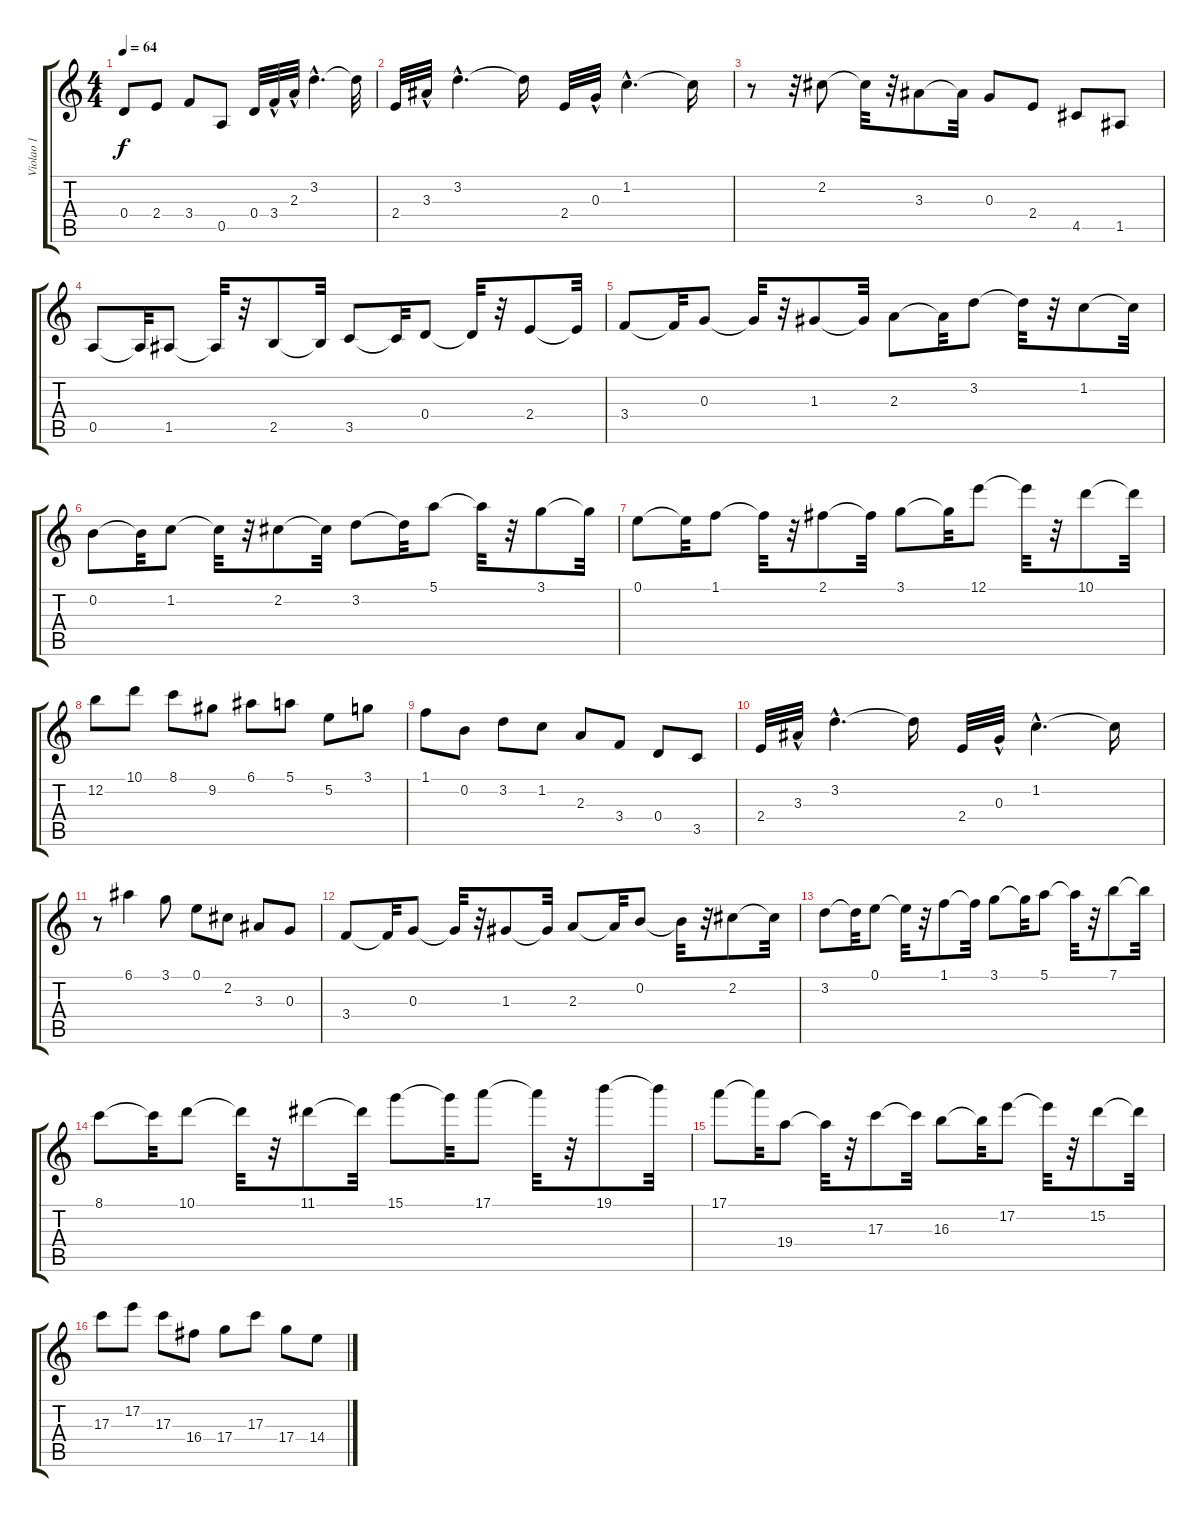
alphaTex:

\track ("Violao 1" "Violao 1") {instrument acousticguitarnylon}
\staff {score tabs}
\tuning (E4 B3 G3 D3 A2 E2) {hide}
\ts (4 4)
\tempo 64
\clef g2
\ks c
0.4.8{dy f} 2.4.8 3.4.8 0.5.8 0.4.32 3.4{hac}.32 2.3{hac}.32 3.2{hac}.4{d} 3.2{t}.32 |
2.4.32 3.3{hac}.32 3.2{hac}.4{d} 3.2{t}.16 2.4.32 0.3{hac}.32 1.2{hac}.4{d} 1.2{t}.16 |
r.8 r.32 2.2.8 2.2{t}.32 r.32 3.3.8 3.3{t}.32 0.3.8 2.4.8 4.5.8 1.5.8 |
0.5.8 0.5{t}.32 1.5.8 1.5{t}.32 r.32 2.5.8 2.5{t}.32 3.5.8 3.5{t}.32 0.4.8 0.4{t}.32 r.32 2.4.8 2.4{t}.32 |
3.4.8 3.4{t}.32 0.3.8 0.3{t}.32 r.32 1.3.8 1.3{t}.32 2.3.8 2.3{t}.32 3.2.8 3.2{t}.32 r.32 1.2.8 1.2{t}.32 |
0.2.8 0.2{t}.32 1.2.8 1.2{t}.32 r.32 2.2.8 2.2{t}.32 3.2.8 3.2{t}.32 5.1.8 5.1{t}.32 r.32 3.1.8 3.1{t}.32 |
0.1.8 0.1{t}.32 1.1.8 1.1{t}.32 r.32 2.1.8 2.1{t}.32 3.1.8 3.1{t}.32 12.1.8 12.1{t}.32 r.32 10.1.8 10.1{t}.32 |
12.2.8 10.1.8 8.1.8 9.2.8 6.1.8 5.1.8 5.2.8 3.1.8 |
1.1.8 0.2.8 3.2.8 1.2.8 2.3.8 3.4.8 0.4.8 3.5.8 |
2.4.32 3.3{hac}.32 3.2{hac}.4{d} 3.2{t}.16 2.4.32 0.3{hac}.32 1.2{hac}.4{d} 1.2{t}.16 |
r.8 6.1.4 3.1.8 0.1.8 2.2.8 3.3.8 0.3.8 |
3.4.8 3.4{t}.32 0.3.8 0.3{t}.32 r.32 1.3.8 1.3{t}.32 2.3.8 2.3{t}.32 0.2.8 0.2{t}.32 r.32 2.2.8 2.2{t}.32 |
3.2.8 3.2{t}.32 0.1.8 0.1{t}.32 r.32 1.1.8 1.1{t}.32 3.1.8 3.1{t}.32 5.1.8 5.1{t}.32 r.32 7.1.8 7.1{t}.32 |
8.1.8 8.1{t}.32 10.1.8 10.1{t}.32 r.32 11.1.8 11.1{t}.32 15.1.8 15.1{t}.32 17.1.8 17.1{t}.32 r.32 19.1.8 19.1{t}.32 |
17.1.8 17.1{t}.32 19.4.8 19.4{t}.32 r.32 17.3.8 17.3{t}.32 16.3.8 16.3{t}.32 17.2.8 17.2{t}.32 r.32 15.2.8 15.2{t}.32 |
17.3.8 17.2.8 17.3.8 16.4.8 17.4.8 17.3.8 17.4.8 14.4.8
